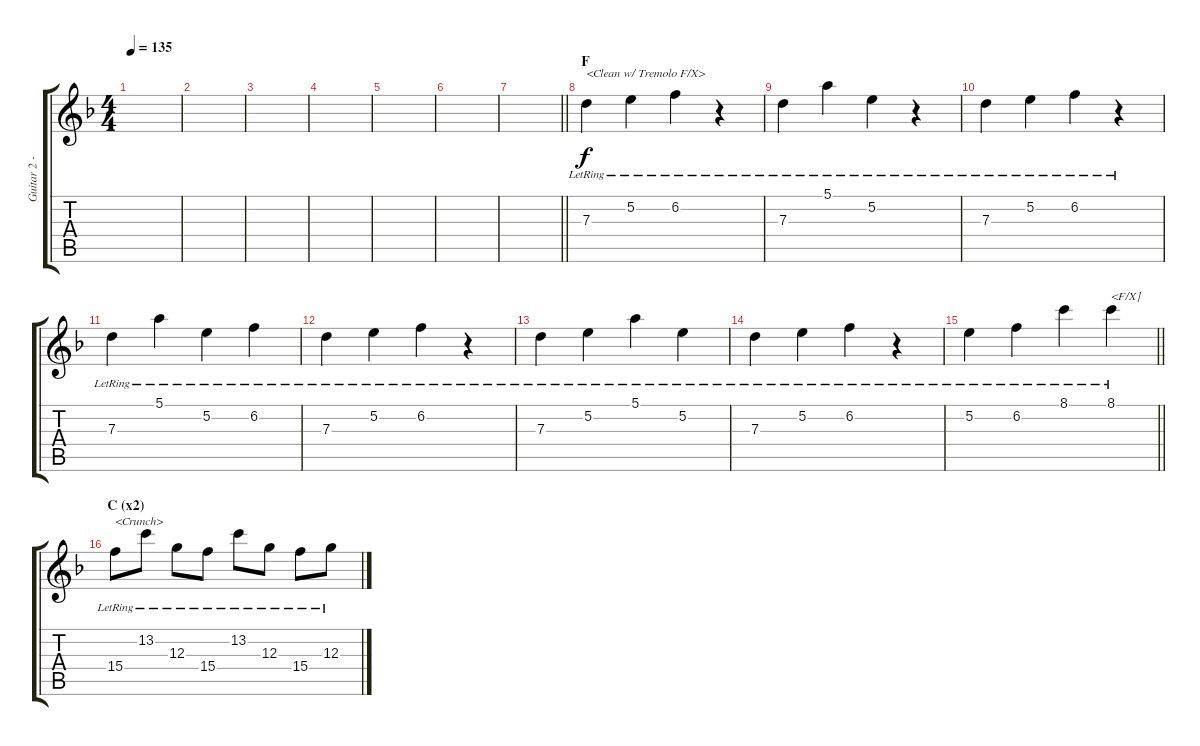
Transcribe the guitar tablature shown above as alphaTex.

\track ("Guitar 2 - Hiroto" "Guitar 2 -") {instrument overdrivenguitar}
\staff {score tabs}
\tuning (E4 B3 G3 D3 A2 E2) {hide}
\ts (4 4)
\tempo 135
\clef g2
\ks f
|
|
|
|
|
|
\barLineRight lightlight
|
\section ("" "F")
7.3{lr}.4{txt "<Clean w/ Tremolo F/X>" dy f balance 16 instrument electricguitarclean} 5.2{lr}.4 6.2{lr}.4 r.4 |
7.3{lr}.4 5.1{lr}.4 5.2{lr}.4 r.4 |
7.3{lr}.4 5.2{lr}.4 6.2{lr}.4 r.4 |
7.3{lr}.4 5.1{lr}.4 5.2{lr}.4 6.2{lr}.4 |
7.3{lr}.4 5.2{lr}.4 6.2{lr}.4 r.4 |
7.3{lr}.4 5.2{lr}.4 5.1{lr}.4 5.2{lr}.4 |
7.3{lr}.4 5.2{lr}.4 6.2{lr}.4 r.4 |
\barLineRight lightlight
5.2{lr}.4 6.2{lr}.4 8.1{lr}.4 8.1{lr}.4{txt "<F/X]"} |
\section ("" "C (x2)")
15.4{lr}.8{txt "<Crunch>" volume 8 instrument distortionguitar} 13.2{lr}.8 12.3{lr}.8 15.4{lr}.8 13.2{lr}.8 12.3{lr}.8 15.4{lr}.8 12.3{lr}.8
